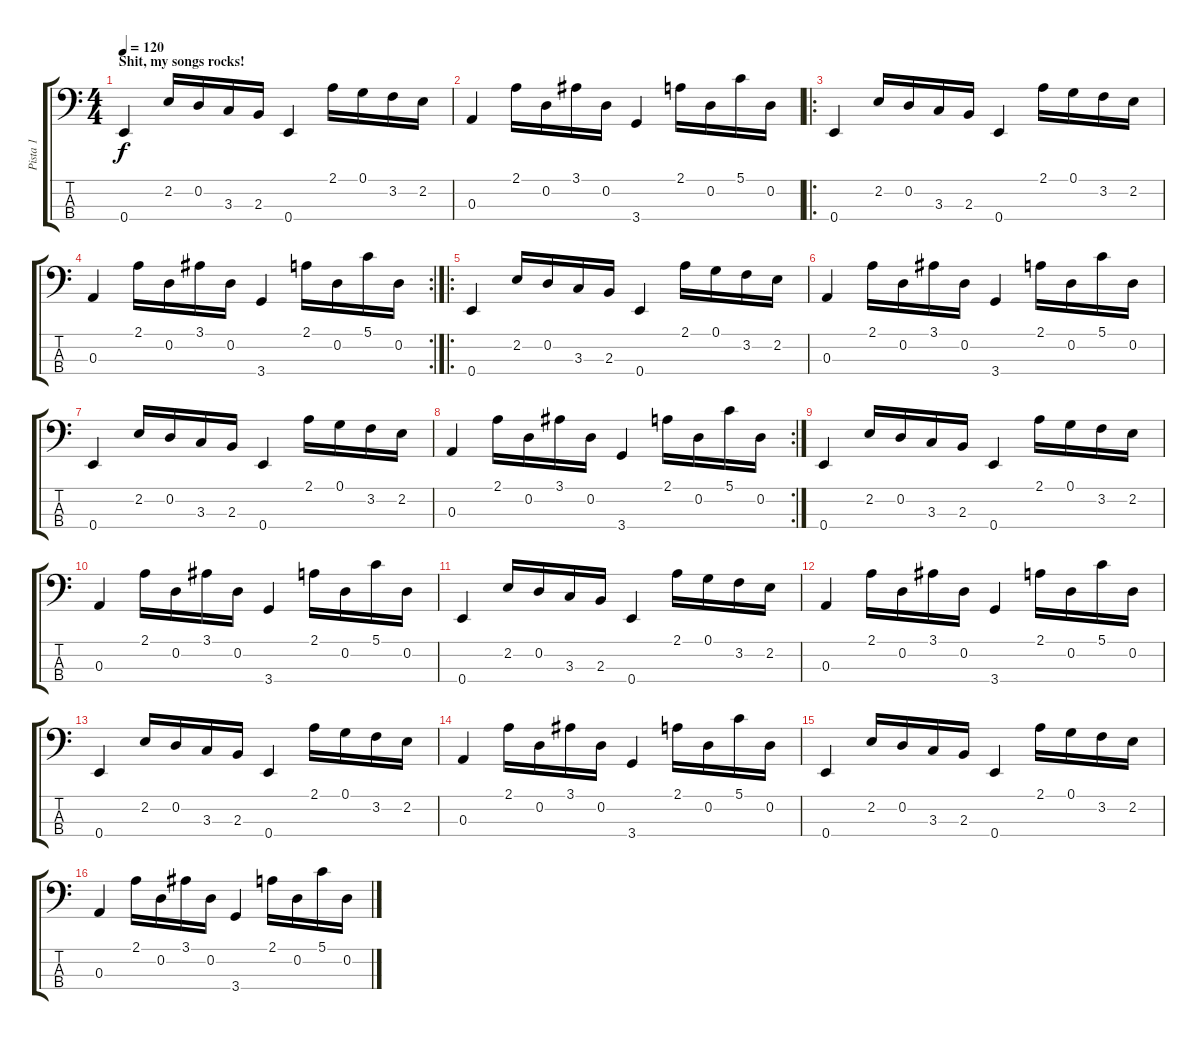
\track ("Pista 1" "Pista 1") {instrument electricbasspick}
\staff {score tabs}
\tuning (G2 D2 A1 E1) {hide}
\ts (4 4)
\section ("" "Shit, my songs rocks!")
\tempo 120
\clef f4
\ks c
0.4.4{dy f instrument electricbasspick} 2.2.16 0.2.16 3.3.16 2.3.16 0.4.4 2.1.16 0.1.16 3.2.16 2.2.16 |
0.3.4 2.1.16 0.2.16 3.1.16 0.2.16 3.4.4 2.1.16 0.2.16 5.1.16 0.2.16 |
\ro
0.4.4 2.2.16 0.2.16 3.3.16 2.3.16 0.4.4 2.1.16 0.1.16 3.2.16 2.2.16 |
\rc 2
0.3.4 2.1.16 0.2.16 3.1.16 0.2.16 3.4.4 2.1.16 0.2.16 5.1.16 0.2.16 |
\ro
0.4.4 2.2.16 0.2.16 3.3.16 2.3.16 0.4.4 2.1.16 0.1.16 3.2.16 2.2.16 |
0.3.4 2.1.16 0.2.16 3.1.16 0.2.16 3.4.4 2.1.16 0.2.16 5.1.16 0.2.16 |
0.4.4 2.2.16 0.2.16 3.3.16 2.3.16 0.4.4 2.1.16 0.1.16 3.2.16 2.2.16 |
\rc 2
0.3.4 2.1.16 0.2.16 3.1.16 0.2.16 3.4.4 2.1.16 0.2.16 5.1.16 0.2.16 |
0.4.4 2.2.16 0.2.16 3.3.16 2.3.16 0.4.4 2.1.16 0.1.16 3.2.16 2.2.16 |
0.3.4 2.1.16 0.2.16 3.1.16 0.2.16 3.4.4 2.1.16 0.2.16 5.1.16 0.2.16 |
0.4.4 2.2.16 0.2.16 3.3.16 2.3.16 0.4.4 2.1.16 0.1.16 3.2.16 2.2.16 |
0.3.4 2.1.16 0.2.16 3.1.16 0.2.16 3.4.4 2.1.16 0.2.16 5.1.16 0.2.16 |
0.4.4 2.2.16 0.2.16 3.3.16 2.3.16 0.4.4 2.1.16 0.1.16 3.2.16 2.2.16 |
0.3.4 2.1.16 0.2.16 3.1.16 0.2.16 3.4.4 2.1.16 0.2.16 5.1.16 0.2.16 |
0.4.4 2.2.16 0.2.16 3.3.16 2.3.16 0.4.4 2.1.16 0.1.16 3.2.16 2.2.16 |
0.3.4 2.1.16 0.2.16 3.1.16 0.2.16 3.4.4 2.1.16 0.2.16 5.1.16 0.2.16
